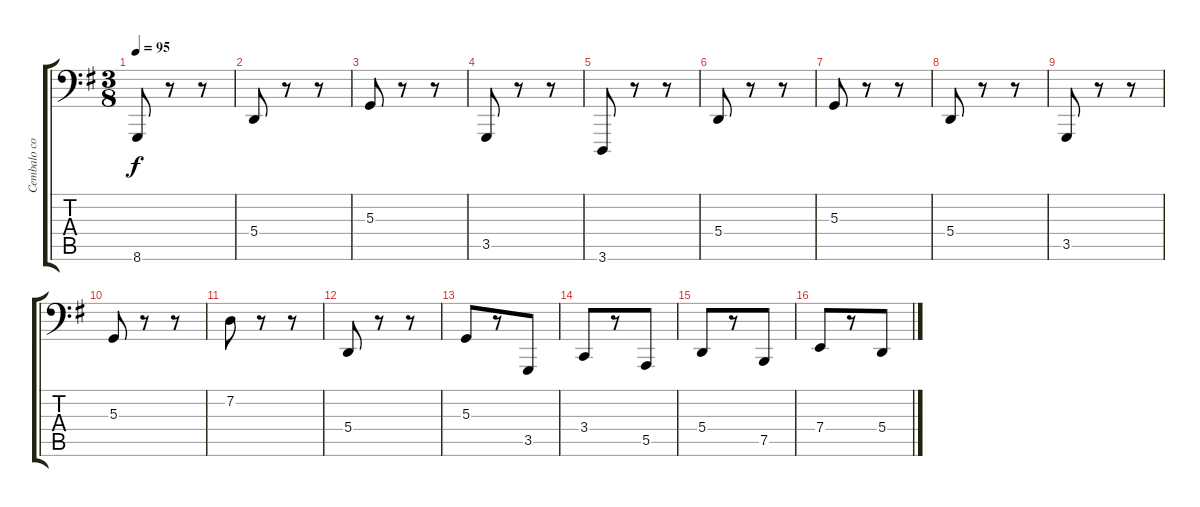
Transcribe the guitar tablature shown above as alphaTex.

\track ("Cembalo concertato." "Cembalo co") {instrument harpsichord}
\staff {score tabs}
\tuning (C3 G2 D2 A1 E1 B0) {hide}
\ts (3 8)
\tempo 95
\clef f4
\ks g
8.6.8{dy f} r.8 r.8 |
5.4.8 r.8 r.8 |
5.3.8 r.8 r.8 |
3.5.8 r.8 r.8 |
3.6.8 r.8 r.8 |
5.4.8 r.8 r.8 |
5.3.8 r.8 r.8 |
5.4.8 r.8 r.8 |
3.5.8 r.8 r.8 |
5.3.8 r.8 r.8 |
7.2.8 r.8 r.8 |
5.4.8 r.8 r.8 |
5.3.8 r.8 3.5.8 |
3.4.8 r.8 5.5.8 |
5.4.8 r.8 7.5.8 |
7.4.8 r.8 5.4.8
